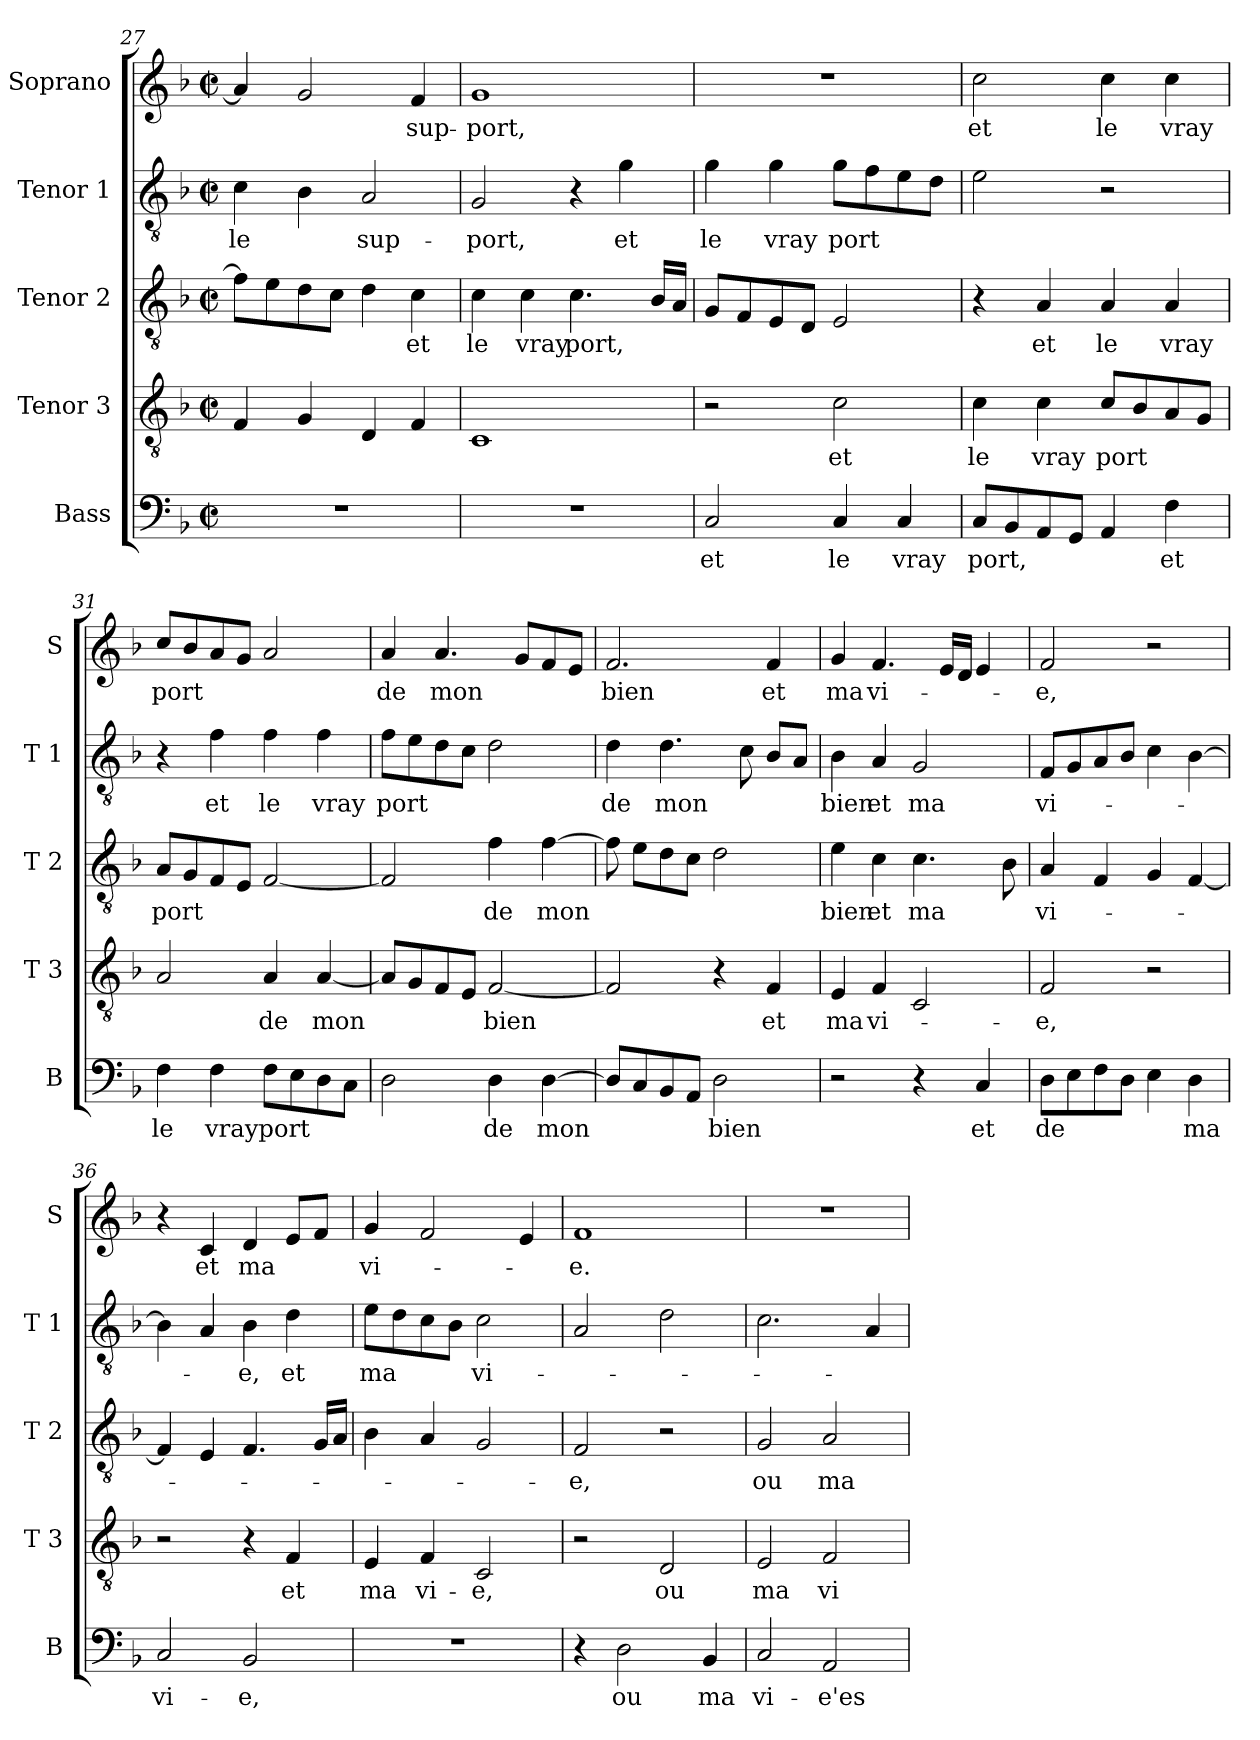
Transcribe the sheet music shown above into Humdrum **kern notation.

**kern	**text	**kern	**text	**kern	**text	**kern	**text	**kern	**text
*part5	*part5	*part4	*part4	*part3	*part3	*part2	*part2	*part1	*part1
*staff5	*staff5	*staff4	*staff4	*staff3	*staff3	*staff2	*staff2	*staff1	*staff1
*I"Bass	*	*I"Tenor 3	*	*I"Tenor 2	*	*I"Tenor 1	*	*I"Soprano	*
*I'B	*	*I'T 3	*	*I'T 2	*	*I'T 1	*	*I'S	*
*clefF4	*	*clefGv2	*	*clefGv2	*	*clefGv2	*	*clefG2	*
*k[b-]	*	*k[b-]	*	*k[b-]	*	*k[b-]	*	*k[b-]	*
*F:	*	*F:	*	*F:	*	*F:	*	*F:	*
*M2/2	*	*M2/2	*	*M2/2	*	*M2/2	*	*M2/2	*
*met(c|)	*	*met(c|)	*	*met(c|)	*	*met(c|)	*	*met(c|)	*
=27	=27	=27	=27	=27	=27	=27	=27	=27	=27
1r	.	4F/	.	8f\L]	.	4c\	le	4a/]	.
.	.	.	.	8e\	.	.	.	.	.
.	.	4G/	.	8d\	.	4B-\	.	2g/	.
.	.	.	.	8c\J	.	.	.	.	.
.	.	4D/	.	4d\	.	2A/	sup-	.	.
.	.	4F/	.	4c\	et	.	.	4f/	sup-
=28	=28	=28	=28	=28	=28	=28	=28	=28	=28
1r	.	1C	.	4c\	le	2G/	-port,	1g	-port,
.	.	.	.	4c\	vray	.	.	.	.
.	.	.	.	4.c\	port,	4r	.	.	.
.	.	.	.	.	.	4g\	et	.	.
.	.	.	.	16B-/LL	.	.	.	.	.
.	.	.	.	16A/JJ	.	.	.	.	.
=29	=29	=29	=29	=29	=29	=29	=29	=29	=29
2C/	et	2r	.	8G/L	.	4g\	le	1r	.
.	.	.	.	8F/	.	.	.	.	.
.	.	.	.	8E/	.	4g\	vray	.	.
.	.	.	.	8D/J	.	.	.	.	.
4C/	le	2c\	et	2E/	.	8g\L	port	.	.
.	.	.	.	.	.	8f\	.	.	.
4C/	vray	.	.	.	.	8e\	.	.	.
.	.	.	.	.	.	8d\J	.	.	.
=30	=30	=30	=30	=30	=30	=30	=30	=30	=30
8C/L	port,	4c\	le	4r	.	2e\	.	2cc\	et
8BB-/	.	.	.	.	.	.	.	.	.
8AA/	.	4c\	vray	4A/	et	.	.	.	.
8GG/J	.	.	.	.	.	.	.	.	.
4AA/	.	8c/L	port	4A/	le	2r	.	4cc\	le
.	.	8B-/	.	.	.	.	.	.	.
4F\	et	8A/	.	4A/	vray	.	.	4cc\	vray
.	.	8G/J	.	.	.	.	.	.	.
!!LO:PB:g=z
=31	=31	=31	=31	=31	=31	=31	=31	=31	=31
4F\	le	2A/	.	8A/L	port	4r	.	8cc/L	port
.	.	.	.	8G/	.	.	.	8b-/	.
4F\	vray	.	.	8F/	.	4f\	et	8a/	.
.	.	.	.	8E/J	.	.	.	8g/J	.
8F\L	port	4A/	de	[2F/	.	4f\	le	2a/	.
8E\	.	.	.	.	.	.	.	.	.
8D\	.	[4A/	mon	.	.	4f\	vray	.	.
8C\J	.	.	.	.	.	.	.	.	.
=32	=32	=32	=32	=32	=32	=32	=32	=32	=32
2D\	.	8A/L]	.	2F/]	.	8f\L	port	4a/	de
.	.	8G/	.	.	.	8e\	.	.	.
.	.	8F/	.	.	.	8d\	.	4.a/	mon
.	.	8E/J	.	.	.	8c\J	.	.	.
4D\	de	[2F/	bien	4f\	de	2d\	.	.	.
.	.	.	.	.	.	.	.	8g/L	.
[4D\	mon	.	.	[4f\	mon	.	.	8f/	.
.	.	.	.	.	.	.	.	8e/J	.
=33	=33	=33	=33	=33	=33	=33	=33	=33	=33
8D/L]	.	2F/]	.	8f\]	.	4d\	de	2.f/	bien
8C/	.	.	.	8e\L	.	.	.	.	.
8BB-/	.	.	.	8d\	.	4.d\	mon	.	.
8AA/J	.	.	.	8c\J	.	.	.	.	.
2D\	bien	4r	.	2d\	.	.	.	.	.
.	.	.	.	.	.	8c\	.	.	.
.	.	4F/	et	.	.	8B-/L	.	4f/	et
.	.	.	.	.	.	8A/J	.	.	.
=34	=34	=34	=34	=34	=34	=34	=34	=34	=34
2r	.	4E/	ma	4e\	bien	4B-\	bien	4g/	ma
.	.	4F/	vi-	4c\	et	4A/	et	4.f/	vi-
4r	.	2C/	.	4.c\	ma	2G/	ma	.	.
.	.	.	.	.	.	.	.	16e/LL	.
.	.	.	.	.	.	.	.	16d/JJ	.
4C/	et	.	.	.	.	.	.	4e/	.
.	.	.	.	8B-\	.	.	.	.	.
=35	=35	=35	=35	=35	=35	=35	=35	=35	=35
8D\L	de	2F/	-e,	4A/	vi-	8F/L	vi-	2f/	-e,
8E\	.	.	.	.	.	8G/	.	.	.
8F\	.	.	.	4F/	.	8A/	.	.	.
8D\J	.	.	.	.	.	8B-/J	.	.	.
4E\	.	2r	.	4G/	.	4c\	.	2r	.
4D\	ma	.	.	[4F/	.	[4B-\	.	.	.
=36	=36	=36	=36	=36	=36	=36	=36	=36	=36
2C/	vi-	2r	.	4F/]	.	4B-\]	.	4r	.
.	.	.	.	4E/	.	4A/	.	4c/	et
2BB-/	-e,	4r	.	4.F/	.	4B-\	-e,	4d/	ma
.	.	4F/	et	.	.	4d\	et	8e/L	.
.	.	.	.	16G/LL	.	.	.	8f/J	.
.	.	.	.	16A/JJ	.	.	.	.	.
!!LO:LB:g=z
=37	=37	=37	=37	=37	=37	=37	=37	=37	=37
1r	.	4E/	ma	4B-\	.	8e\L	ma	4g/	vi-
.	.	.	.	.	.	8d\	.	.	.
.	.	4F/	vi-	4A/	.	8c\	.	2f/	.
.	.	.	.	.	.	8B-\J	.	.	.
.	.	2C/	-e,	2G/	.	2c\	vi-	.	.
.	.	.	.	.	.	.	.	4e/	.
=38	=38	=38	=38	=38	=38	=38	=38	=38	=38
4r	.	2r	.	2F/	-e,	2A/	.	1f	-e.
2D\	ou	.	.	.	.	.	.	.	.
.	.	2D/	ou	2r	.	2d\	.	.	.
4BB-/	ma	.	.	.	.	.	.	.	.
=39	=39	=39	=39	=39	=39	=39	=39	=39	=39
2C/	vi-	2E/	ma	2G/	ou	2.c\	.	1r	.
2AA/	-e'es-	2F/	vi-	2A/	ma	.	.	.	.
.	.	.	.	.	.	4A/	.	.	.
=	=	=	=	=	=	=	=	=	=
*-	*-	*-	*-	*-	*-	*-	*-	*-	*-
